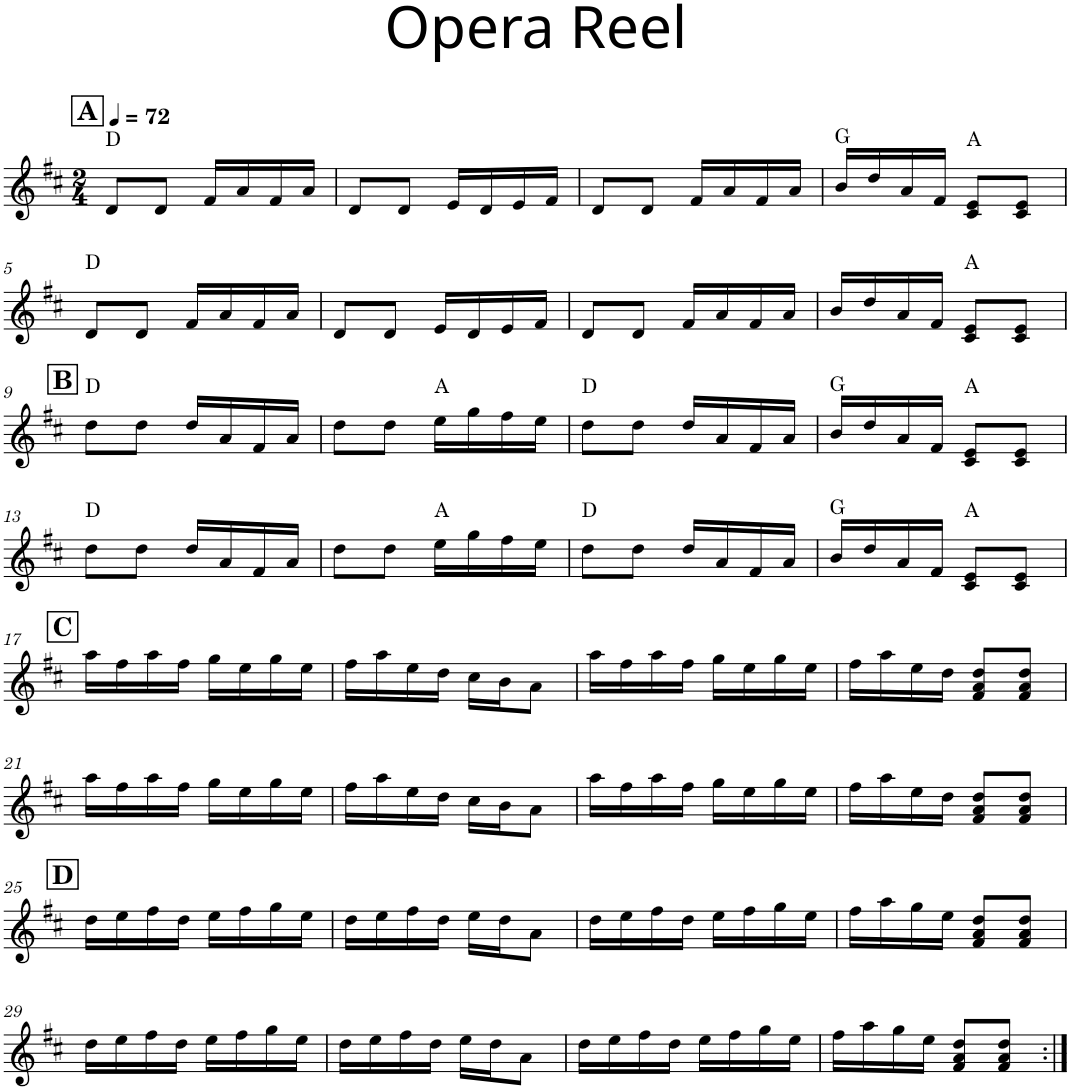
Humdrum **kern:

**kern	**harte
*part1	*part1
*staff1	*
*I"Violin	*
*I'Vln	*
*clefG2	*
*k[f#c#]	*
*M2/4	*
*MM72	*
!!LO:REH:place=s1:a:B:cj:fs=14:t=A
=1	=1
8d/L	D:maj
8d/J	.
16f#/LL	.
16a/	.
16f#/	.
16a/JJ	.
=2	=2
8d/L	.
8d/J	.
16e/LL	.
16d/	.
16e/	.
16f#/JJ	.
=3	=3
8d/L	.
8d/J	.
16f#/LL	.
16a/	.
16f#/	.
16a/JJ	.
=4	=4
16b/LL	G:maj
16dd/	.
16a/	.
16f#/JJ	.
8c#/ 8e/L	A:maj
8c#/ 8e/J	.
!!LO:LB:g=z
=5	=5
8d/L	D:maj
8d/J	.
16f#/LL	.
16a/	.
16f#/	.
16a/JJ	.
=6	=6
8d/L	.
8d/J	.
16e/LL	.
16d/	.
16e/	.
16f#/JJ	.
=7	=7
8d/L	.
8d/J	.
16f#/LL	.
16a/	.
16f#/	.
16a/JJ	.
=8	=8
16b/LL	.
16dd/	.
16a/	.
16f#/JJ	.
8c#/ 8e/L	A:maj
8c#/ 8e/J	.
!!LO:LB:g=z
!!LO:REH:place=s1:a:B:cj:fs=14:t=B
=9	=9
8dd\L	D:maj
8dd\J	.
16dd/LL	.
16a/	.
16f#/	.
16a/JJ	.
=10	=10
8dd\L	.
8dd\J	.
16ee\LL	A:maj
16gg\	.
16ff#\	.
16ee\JJ	.
=11	=11
8dd\L	D:maj
8dd\J	.
16dd/LL	.
16a/	.
16f#/	.
16a/JJ	.
=12	=12
16b/LL	G:maj
16dd/	.
16a/	.
16f#/JJ	.
8c#/ 8e/L	A:maj
8c#/ 8e/J	.
!!LO:LB:g=z
=13	=13
8dd\L	D:maj
8dd\J	.
16dd/LL	.
16a/	.
16f#/	.
16a/JJ	.
=14	=14
8dd\L	.
8dd\J	.
16ee\LL	A:maj
16gg\	.
16ff#\	.
16ee\JJ	.
=15	=15
8dd\L	D:maj
8dd\J	.
16dd/LL	.
16a/	.
16f#/	.
16a/JJ	.
=16	=16
16b/LL	G:maj
16dd/	.
16a/	.
16f#/JJ	.
8c#/ 8e/L	A:maj
8c#/ 8e/J	.
!!LO:LB:g=z
!!LO:REH:place=s1:a:B:cj:fs=14:t=C
=17	=17
16aa\LL	.
16ff#\	.
16aa\	.
16ff#\JJ	.
16gg\LL	.
16ee\	.
16gg\	.
16ee\JJ	.
=18	=18
16ff#\LL	.
16aa\	.
16ee\	.
16dd\JJ	.
16cc#\LL	.
16b\J	.
8a\J	.
=19	=19
16aa\LL	.
16ff#\	.
16aa\	.
16ff#\JJ	.
16gg\LL	.
16ee\	.
16gg\	.
16ee\JJ	.
=20	=20
16ff#\LL	.
16aa\	.
16ee\	.
16dd\JJ	.
8f#/ 8a/ 8dd/L	.
8f#/ 8a/ 8dd/J	.
!!LO:LB:g=z
=21	=21
16aa\LL	.
16ff#\	.
16aa\	.
16ff#\JJ	.
16gg\LL	.
16ee\	.
16gg\	.
16ee\JJ	.
=22	=22
16ff#\LL	.
16aa\	.
16ee\	.
16dd\JJ	.
16cc#\LL	.
16b\J	.
8a\J	.
=23	=23
16aa\LL	.
16ff#\	.
16aa\	.
16ff#\JJ	.
16gg\LL	.
16ee\	.
16gg\	.
16ee\JJ	.
=24	=24
16ff#\LL	.
16aa\	.
16ee\	.
16dd\JJ	.
8f#/ 8a/ 8dd/L	.
8f#/ 8a/ 8dd/J	.
!!LO:LB:g=z
!!LO:REH:place=s1:a:B:cj:fs=14:t=D
=25	=25
16dd\LL	.
16ee\	.
16ff#\	.
16dd\JJ	.
16ee\LL	.
16ff#\	.
16gg\	.
16ee\JJ	.
=26	=26
16dd\LL	.
16ee\	.
16ff#\	.
16dd\JJ	.
16ee\LL	.
16dd\J	.
8a\J	.
=27	=27
16dd\LL	.
16ee\	.
16ff#\	.
16dd\JJ	.
16ee\LL	.
16ff#\	.
16gg\	.
16ee\JJ	.
=28	=28
16ff#\LL	.
16aa\	.
16gg\	.
16ee\JJ	.
8f#/ 8a/ 8dd/L	.
8f#/ 8a/ 8dd/J	.
!!LO:LB:g=z
=29	=29
16dd\LL	.
16ee\	.
16ff#\	.
16dd\JJ	.
16ee\LL	.
16ff#\	.
16gg\	.
16ee\JJ	.
=30	=30
16dd\LL	.
16ee\	.
16ff#\	.
16dd\JJ	.
16ee\LL	.
16dd\J	.
8a\J	.
=31	=31
16dd\LL	.
16ee\	.
16ff#\	.
16dd\JJ	.
16ee\LL	.
16ff#\	.
16gg\	.
16ee\JJ	.
=32	=32
16ff#\LL	.
16aa\	.
16gg\	.
16ee\JJ	.
8f#/ 8a/ 8dd/L	.
8f#/ 8a/ 8dd/J	.
=:|!	=:|!
*-	*-
